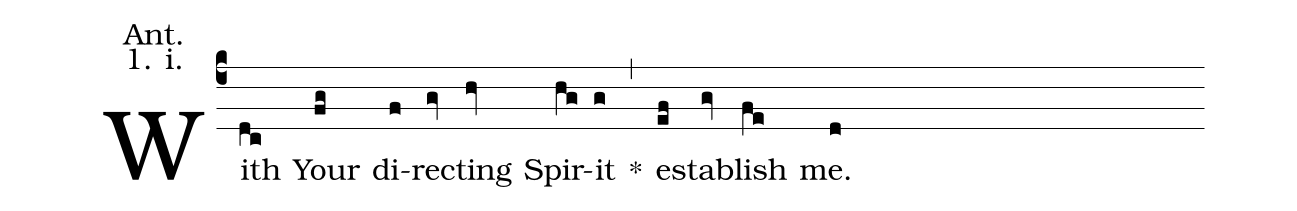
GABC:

annotation: Ant.;
annotation: 1. i.;
%%
(c4) With(dc) Your(fg) di(f)rec(gv)ting(hv) Spir(hg)it(g) <sp>*</sp>(,) es(ef)tab(gv)lish(fe) me.(d)
